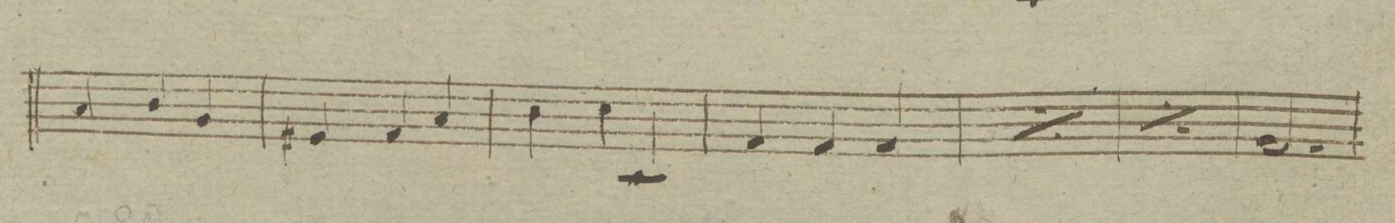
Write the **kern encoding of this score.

**kern	**dynam
*I"Basso	*
*clefF4	*
*k[]	*
*M3/4	*
4C/	.
4D/	.
4BB/	.
=75	=75
4GG#X/	.
4AA/	.
4C/	.
=76	=76
4D\	.
4E\	.
4EE/	.
=77	=77
4AA/	.
4AA/	.
4AA/	.
=78	=78
*rep	*
4AA/	.
4AA/	.
4AA/	.
*Xrep	*
=79	=79
*rep	*
4AA/	.
4AA/	.
4AA/	.
*Xrep	*
=80	=80
2.AA/	.
=81	=81
*-	*-
